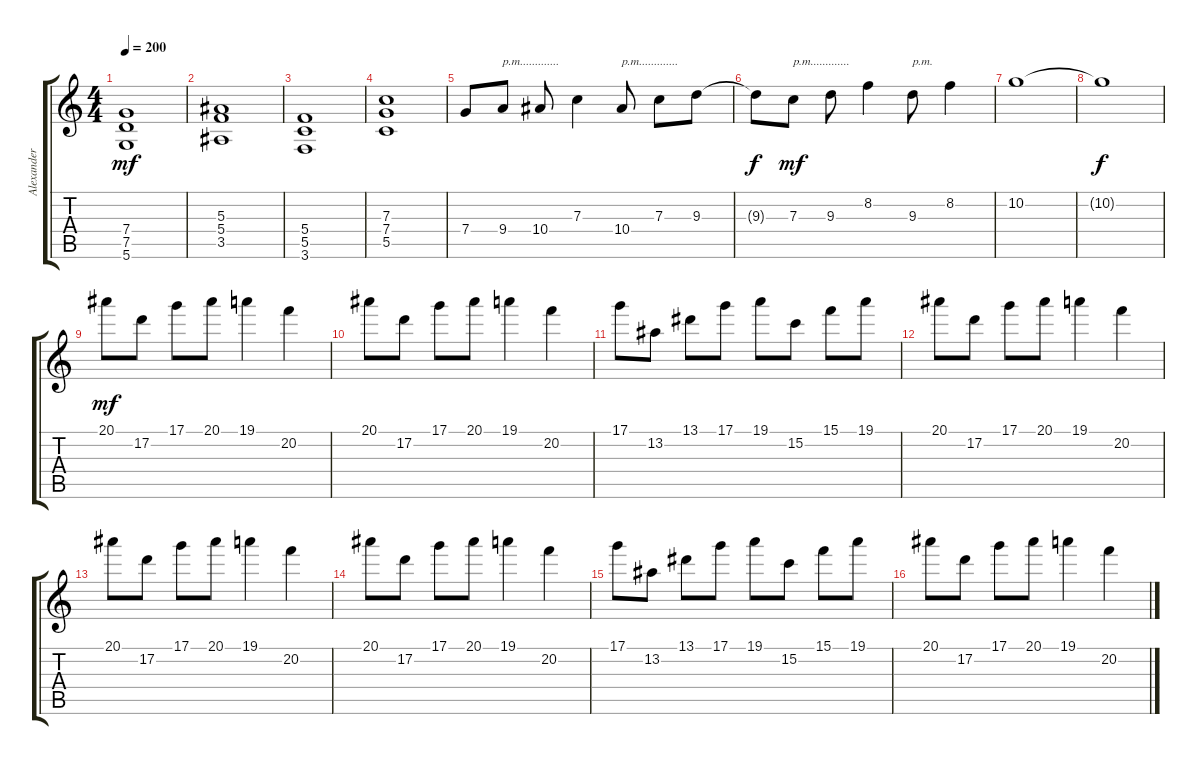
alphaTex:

\track ("Alexander Kuoppala " "Alexander ") {instrument distortionguitar}
\staff {score tabs}
\tuning (D4 A3 F3 C3 G2 D2) {hide}
\ts (4 4)
\tempo 200
\clef g2
\ks c
(7.4 7.5 5.6).1{dy mf} |
(5.3 5.4 3.5).1 |
(5.4 5.5 3.6).1 |
(7.3 7.4 5.5).1 |
7.4.8 9.4.8{txt "p.m............."} 10.4.8 7.3.4 10.4.8{txt "p.m............."} 7.3.8 9.3.8 |
9.3{t}.8{dy f} 7.3.8{txt "p.m............." dy mf} 9.3.8 8.2.4 9.3.8{txt "p.m."} 8.2.4 |
10.2.1 |
10.2{t}.1{dy f} |
20.1.8{dy mf} 17.2.8 17.1.8 20.1.8 19.1.4 20.2.4 |
20.1.8 17.2.8 17.1.8 20.1.8 19.1.4 20.2.4 |
17.1.8 13.2.8 13.1.8 17.1.8 19.1.8 15.2.8 15.1.8 19.1.8 |
20.1.8 17.2.8 17.1.8 20.1.8 19.1.4 20.2.4 |
20.1.8 17.2.8 17.1.8 20.1.8 19.1.4 20.2.4 |
20.1.8 17.2.8 17.1.8 20.1.8 19.1.4 20.2.4 |
17.1.8 13.2.8 13.1.8 17.1.8 19.1.8 15.2.8 15.1.8 19.1.8 |
20.1.8 17.2.8 17.1.8 20.1.8 19.1.4 20.2.4
